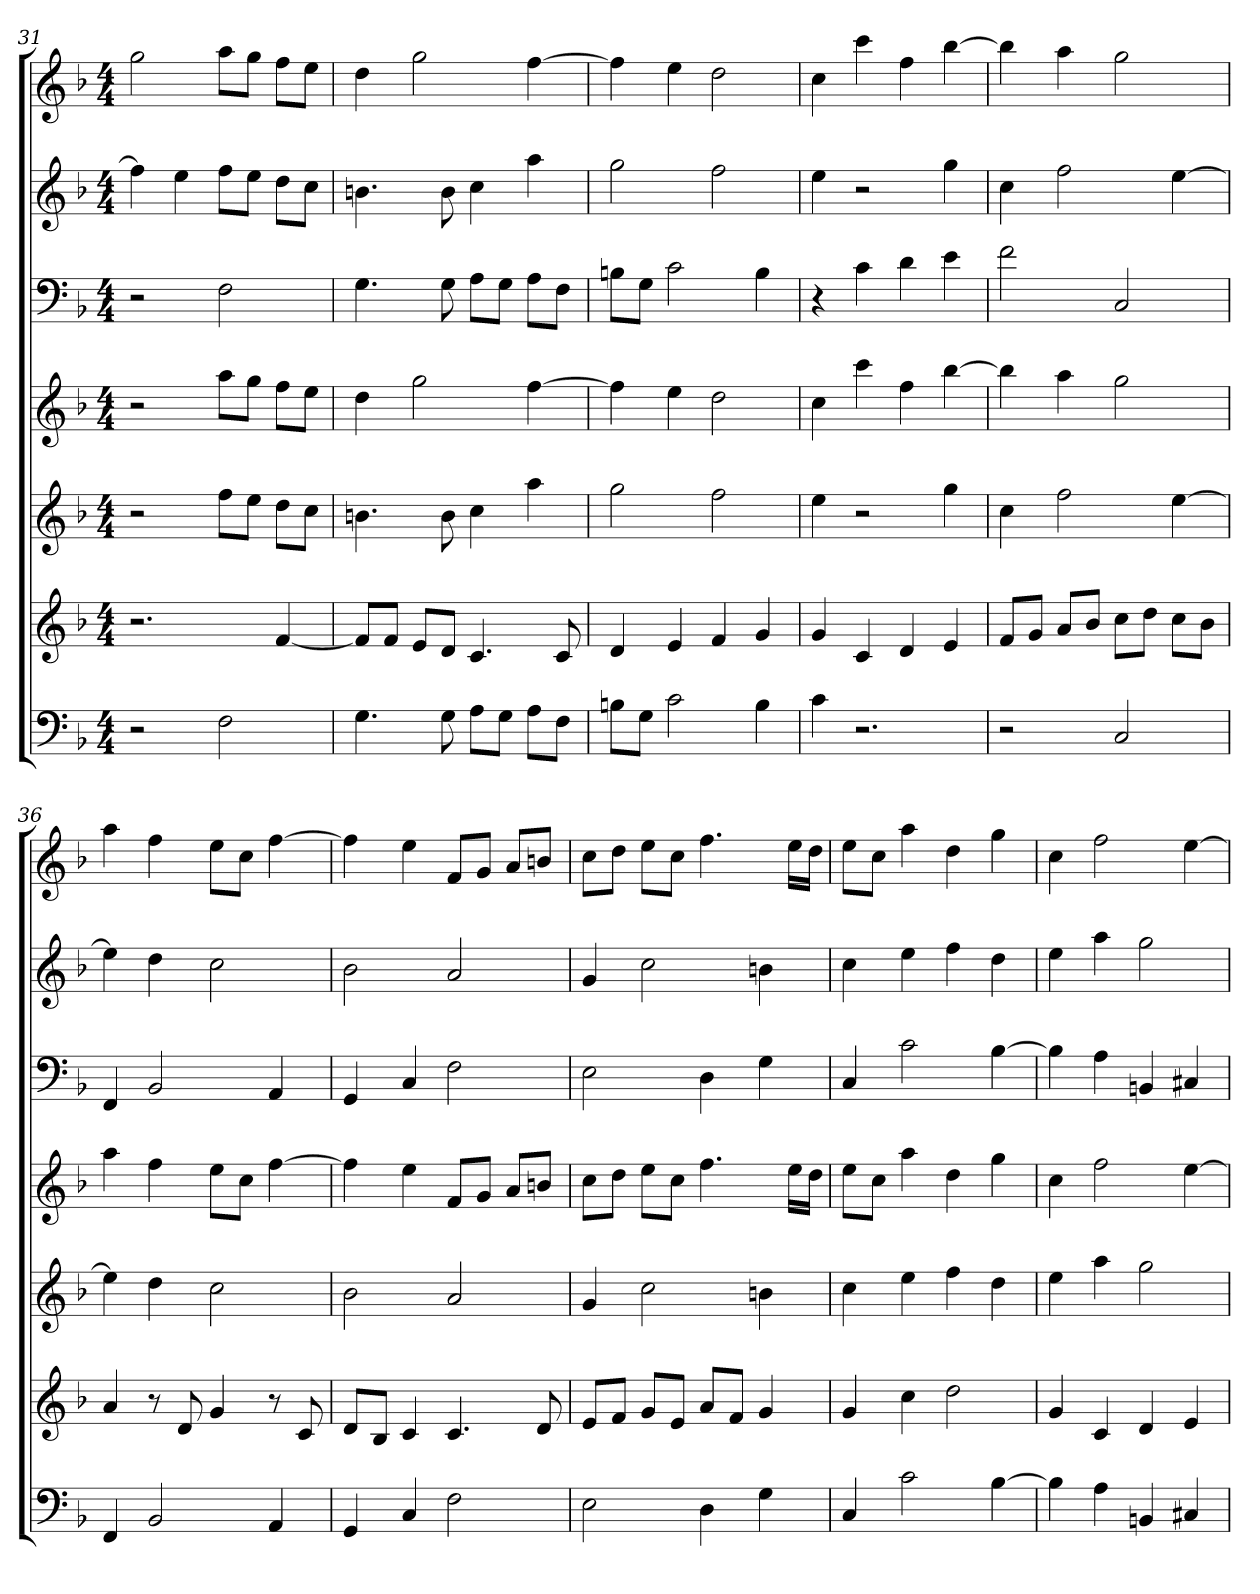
**kern	**kern	**kern	**kern	**kern	**kern	**kern
*part7	*part6	*part5	*part4	*part3	*part2	*part1
*staff7	*staff6	*staff5	*staff4	*staff3	*staff2	*staff1
*k[b-]	*k[b-]	*k[b-]	*k[b-]	*k[b-]	*k[b-]	*k[b-]
*F:	*F:	*F:	*F:	*F:	*F:	*F:
*M4/4	*M4/4	*M4/4	*M4/4	*M4/4	*M4/4	*M4/4
=31	=31	=31	=31	=31	=31	=31
2r	2.r	2r	2r	2r	4ff]	2gg
.	.	.	.	.	4ee	.
2F	.	8ffL	8aaL	2F	8ffL	8aaL
.	.	8eeJ	8ggJ	.	8eeJ	8ggJ
.	[4f	8ddL	8ffL	.	8ddL	8ffL
.	.	8ccJ	8eeJ	.	8ccJ	8eeJ
=32	=32	=32	=32	=32	=32	=32
4.G	8fL]	4.bn	4dd	4.G	4.bn	4dd
.	8fJ	.	.	.	.	.
.	8eL	.	2gg	.	.	2gg
8G	8dJ	8b	.	8G	8b	.
8AL	4.c	4cc	.	8AL	4cc	.
8GJ	.	.	.	8GJ	.	.
8AL	.	4aa	[4ff	8AL	4aa	[4ff
8FJ	8c	.	.	8FJ	.	.
=33	=33	=33	=33	=33	=33	=33
8BnL	4d	2gg	4ff]	8BnL	2gg	4ff]
8GJ	.	.	.	8GJ	.	.
2c	4e	.	4ee	2c	.	4ee
.	4f	2ff	2dd	.	2ff	2dd
4B	4g	.	.	4B	.	.
=34	=34	=34	=34	=34	=34	=34
4c	4g	4ee	4cc	4r	4ee	4cc
2.r	4c	2r	4ccc	4c	2r	4ccc
.	4d	.	4ff	4d	.	4ff
.	4e	4gg	[4bb-	4e	4gg	[4bb-
=35	=35	=35	=35	=35	=35	=35
2r	8fL	4cc	4bb-]	2f	4cc	4bb-]
.	8gJ	.	.	.	.	.
.	8aL	2ff	4aa	.	2ff	4aa
.	8b-J	.	.	.	.	.
2C	8ccL	.	2gg	2C	.	2gg
.	8ddJ	.	.	.	.	.
.	8ccL	[4ee	.	.	[4ee	.
.	8b-J	.	.	.	.	.
=36	=36	=36	=36	=36	=36	=36
4FF	4a	4ee]	4aa	4FF	4ee]	4aa
2BB-	8r	4dd	4ff	2BB-	4dd	4ff
.	8d	.	.	.	.	.
.	4g	2cc	8eeL	.	2cc	8eeL
.	.	.	8ccJ	.	.	8ccJ
4AA	8r	.	[4ff	4AA	.	[4ff
.	8c	.	.	.	.	.
=37	=37	=37	=37	=37	=37	=37
4GG	8dL	2b-	4ff]	4GG	2b-	4ff]
.	8B-J	.	.	.	.	.
4C	4c	.	4ee	4C	.	4ee
2F	4.c	2a	8fL	2F	2a	8fL
.	.	.	8gJ	.	.	8gJ
.	.	.	8aL	.	.	8aL
.	8d	.	8bnJ	.	.	8bnJ
=38	=38	=38	=38	=38	=38	=38
2E	8eL	4g	8ccL	2E	4g	8ccL
.	8fJ	.	8ddJ	.	.	8ddJ
.	8gL	2cc	8eeL	.	2cc	8eeL
.	8eJ	.	8ccJ	.	.	8ccJ
4D	8aL	.	4.ff	4D	.	4.ff
.	8fJ	.	.	.	.	.
4G	4g	4bn	.	4G	4bn	.
.	.	.	16eeLL	.	.	16eeLL
.	.	.	16ddJJ	.	.	16ddJJ
=39	=39	=39	=39	=39	=39	=39
4C	4g	4cc	8eeL	4C	4cc	8eeL
.	.	.	8ccJ	.	.	8ccJ
2c	4cc	4ee	4aa	2c	4ee	4aa
.	2dd	4ff	4dd	.	4ff	4dd
[4B-	.	4dd	4gg	[4B-	4dd	4gg
=40	=40	=40	=40	=40	=40	=40
4B-]	4g	4ee	4cc	4B-]	4ee	4cc
4A	4c	4aa	2ff	4A	4aa	2ff
4BBn	4d	2gg	.	4BBn	2gg	.
4C#X	4e	.	[4ee	4C#X	.	[4ee
=	=	=	=	=	=	=
*-	*-	*-	*-	*-	*-	*-
